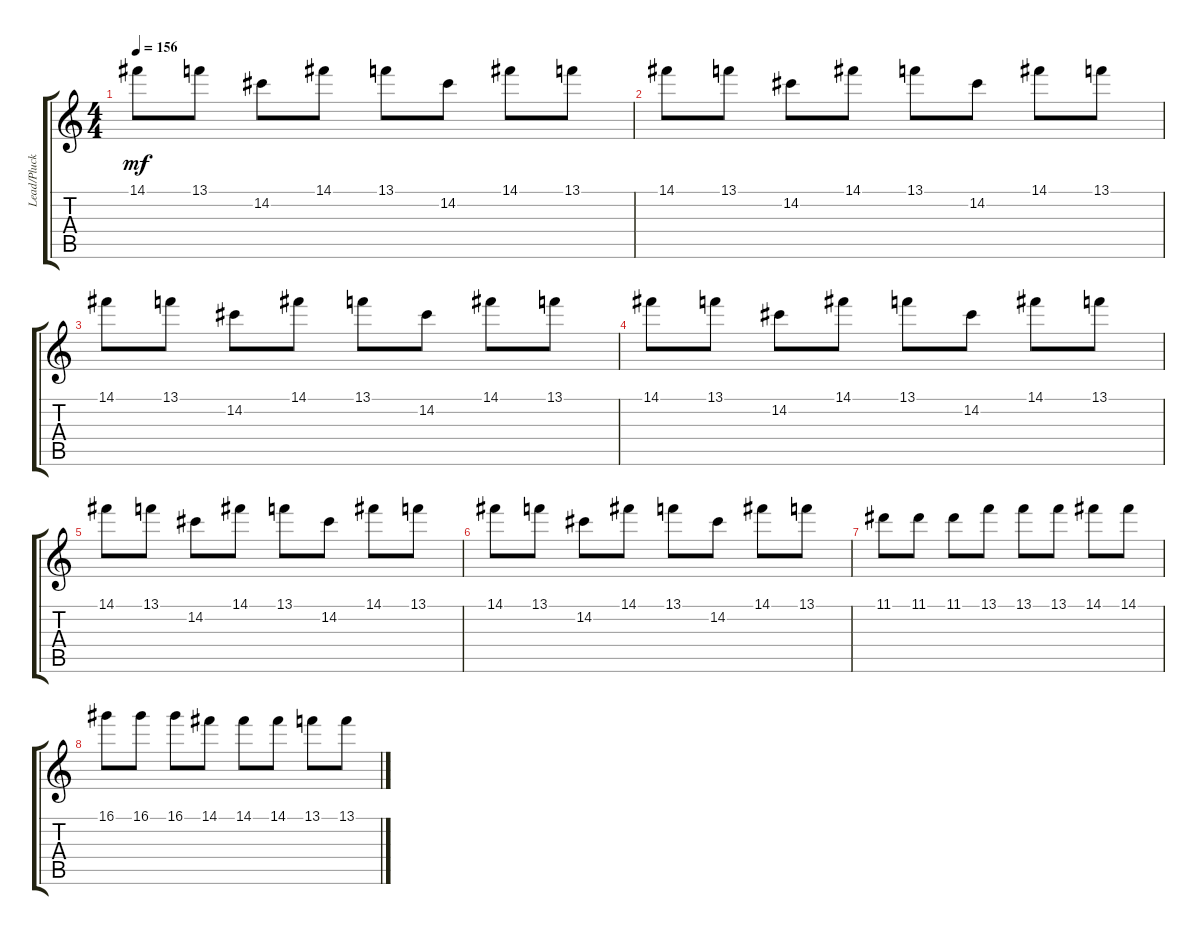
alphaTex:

\track ("Lead/Pluck Guitar" "Lead/Pluck") {instrument overdrivenguitar}
\staff {score tabs}
\tuning (E4 B3 G3 D3 A2 E2) {hide}
\ts (4 4)
\tempo 156
\clef g2
\ks c
14.1.8{dy mf} 13.1.8 14.2.8 14.1.8 13.1.8 14.2.8 14.1.8 13.1.8 |
14.1.8 13.1.8 14.2.8 14.1.8 13.1.8 14.2.8 14.1.8 13.1.8 |
14.1.8 13.1.8 14.2.8 14.1.8 13.1.8 14.2.8 14.1.8 13.1.8 |
14.1.8 13.1.8 14.2.8 14.1.8 13.1.8 14.2.8 14.1.8 13.1.8 |
14.1.8 13.1.8 14.2.8 14.1.8 13.1.8 14.2.8 14.1.8 13.1.8 |
14.1.8 13.1.8 14.2.8 14.1.8 13.1.8 14.2.8 14.1.8 13.1.8 |
11.1.8 11.1.8 11.1.8 13.1.8 13.1.8 13.1.8 14.1.8 14.1.8 |
16.1.8 16.1.8 16.1.8 14.1.8 14.1.8 14.1.8 13.1.8 13.1.8
